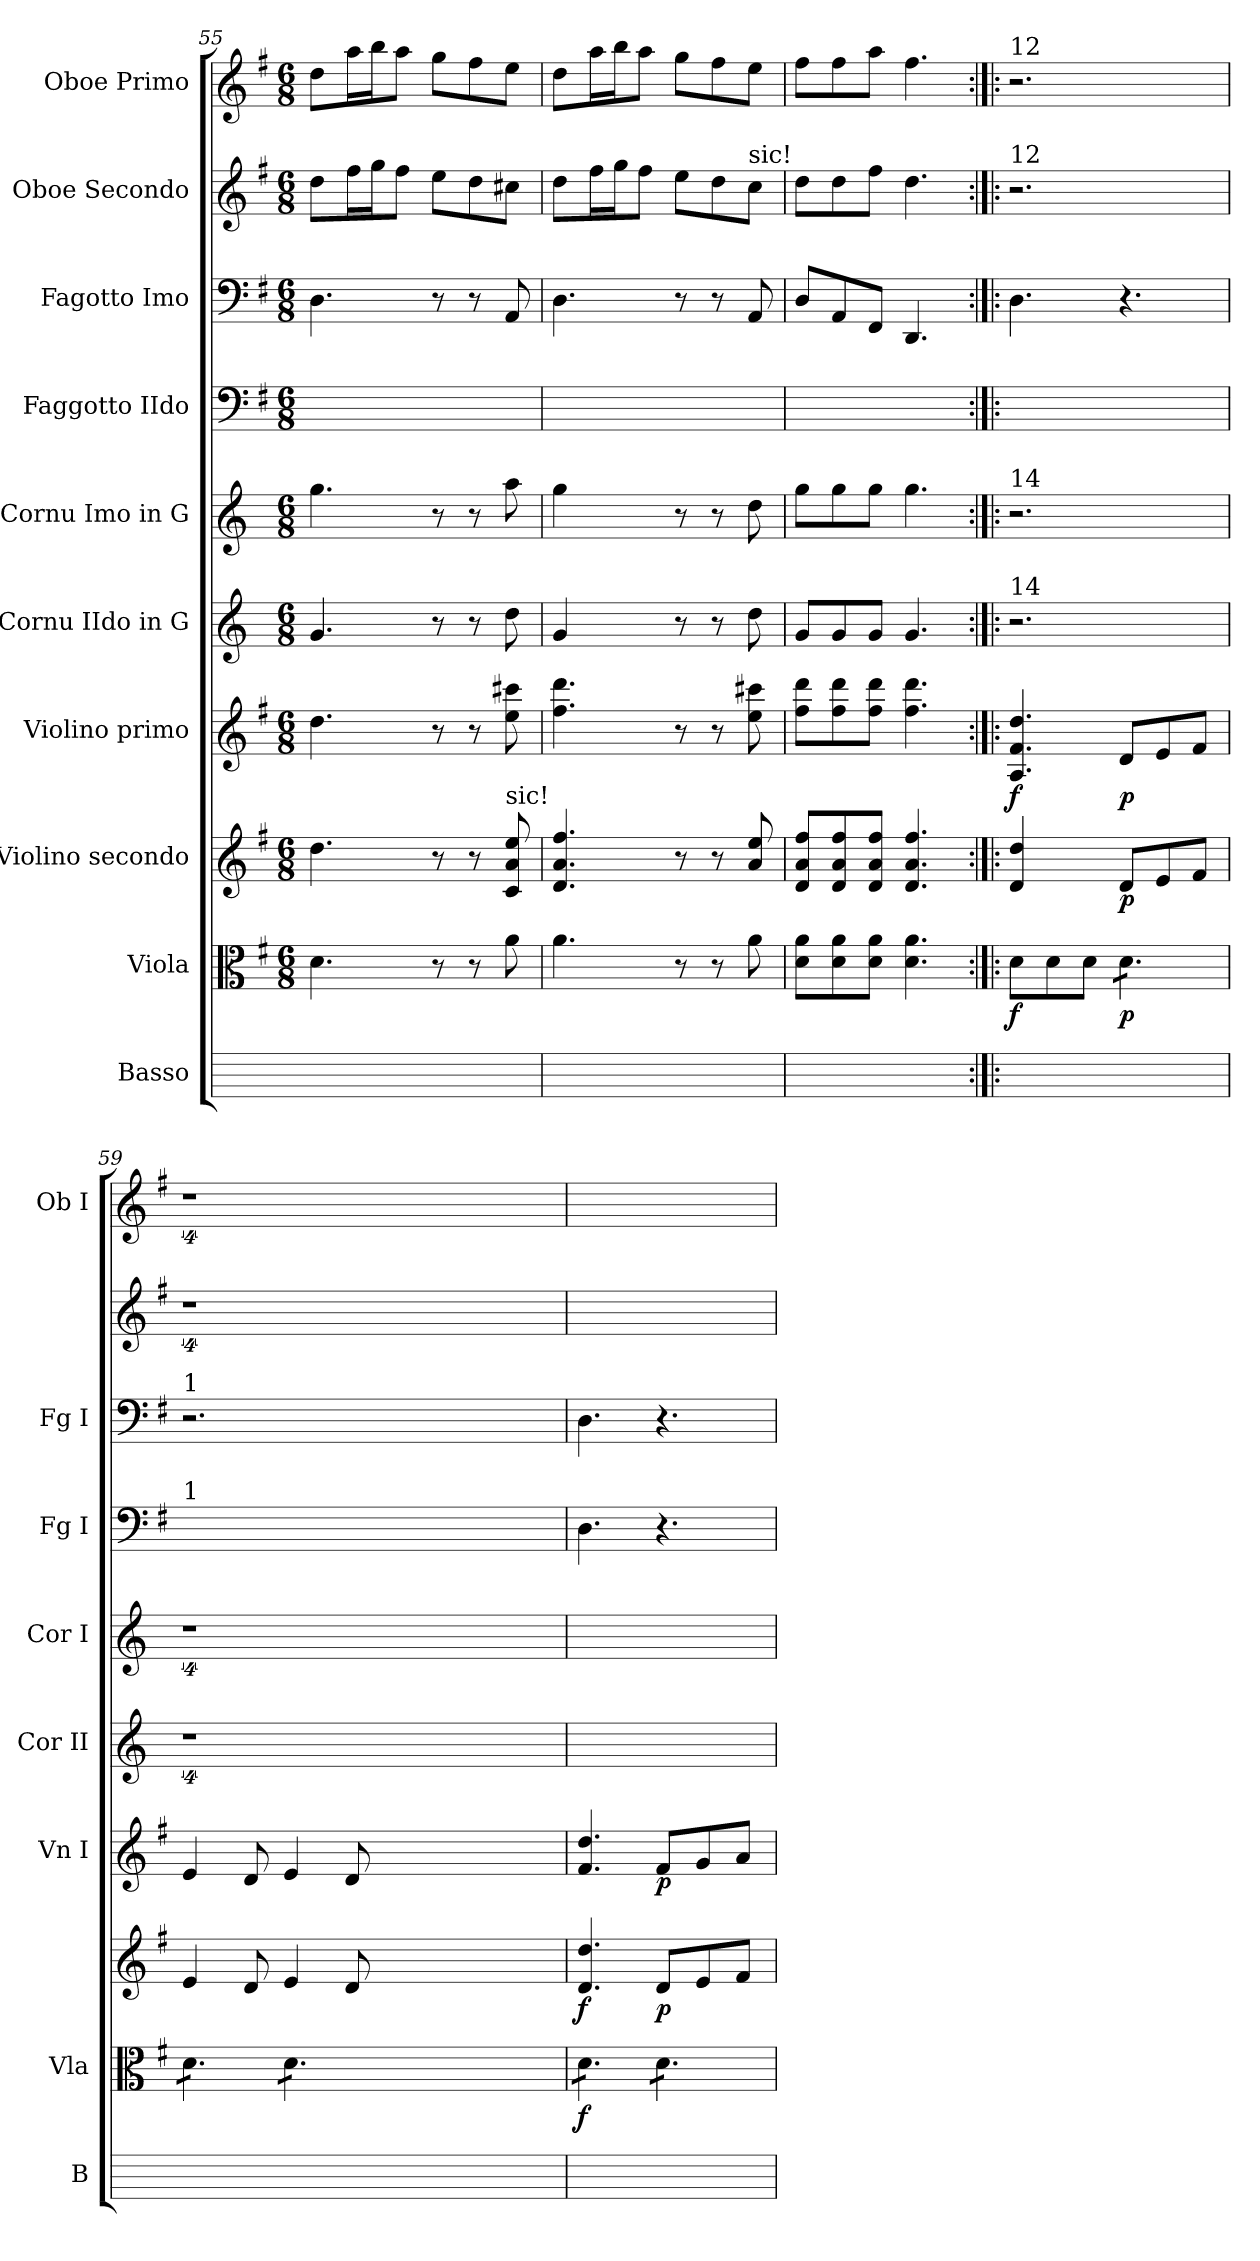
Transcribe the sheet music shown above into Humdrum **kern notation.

**kern	**kern	**dynam	**kern	**dynam	**kern	**dynam	**kern	**kern	**kern	**kern	**kern	**kern
*part10	*part9	*part9	*part8	*part8	*part7	*part7	*part6	*part5	*part4	*part3	*part2	*part1
*staff10	*staff9	*staff9	*staff8	*staff8	*staff7	*staff7	*staff6	*staff5	*staff4	*staff3	*staff2	*staff1
*I"Basso	*I"Viola	*	*I"Violino secondo	*	*I"Violino primo	*	*I"Cornu IIdo in G	*I"Cornu Imo in G	*I"Faggotto IIdo	*I"Fagotto Imo	*I"Oboe Secondo	*I"Oboe Primo
*I'B	*I'Vla	*	*	*	*I'Vn I	*	*I'Cor II	*I'Cor I	*I'Fg I	*I'Fg I	*	*I'Ob I
*	*clefC3	*	*clefG2	*	*clefG2	*	*clefG2	*clefG2	*clefF4	*clefF4	*clefG2	*clefG2
*	*	*	*	*	*	*	*ITrd3c5	*ITrd3c5	*	*	*	*
*	*k[f#]	*	*k[f#]	*	*k[f#]	*	*k[f#]	*k[f#]	*k[f#]	*k[f#]	*k[f#]	*k[f#]
*	*G:	*	*G:	*	*G:	*	*	*	*G:	*G:	*G:	*G:
*	*M6/8	*	*M6/8	*	*M6/8	*	*M6/8	*M6/8	*M6/8	*M6/8	*M6/8	*M6/8
=55	=55	=55	=55	=55	=55	=55	=55	=55	=55	=55	=55	=55
2.ryy	4.d\	.	4.dd\	.	4.dd\	.	4.d/	4.dd\	4.D\yy	4.D\	8dd\L	8dd\L
.	.	.	.	.	.	.	.	.	.	.	16ff#\L	16aa\L
.	.	.	.	.	.	.	.	.	.	.	16gg\J	16bb\J
.	.	.	.	.	.	.	.	.	.	.	8ff#\J	8aa\J
.	8r	.	8r	.	8r	.	8r	8r	8ryy	8r	8ee\L	8gg\L
.	8r	.	8r	.	8r	.	8r	8r	8ryy	8r	8dd\	8ff#\
!	!	!	!LO:TX:a:t=sic!	!	!	!	!	!	!	!	!	!
.	8a\	.	8c/ 8a/ 8ee/	.	8ee\ 8ccc#X\	.	8a\	8ee\	8AA/yy	8AA/	8cc#X\J	8ee\J
=56	=56	=56	=56	=56	=56	=56	=56	=56	=56	=56	=56	=56
!	!	!	!	!	!	!	!LO:N:vis=4	!LO:N:vis=4	!	!	!	!
2.ryy	4.a\	.	4.d/ 4.a/ 4.ff#/	.	4.ff#\ 4.ddd\	.	4.d/	4.dd\	4.D\yy	4.D\	8dd\L	8dd\L
.	.	.	.	.	.	.	.	.	.	.	16ff#\L	16aa\L
.	.	.	.	.	.	.	.	.	.	.	16gg\J	16bb\J
.	.	.	.	.	.	.	.	.	.	.	8ff#\J	8aa\J
.	8r	.	8r	.	8r	.	8r	8r	8ryy	8r	8ee\L	8gg\L
.	8r	.	8r	.	8r	.	8r	8r	8ryy	8r	8dd\	8ff#\
!	!	!	!	!	!	!	!	!	!	!	!LO:TX:a:t=sic!	!
.	8a\	.	8a/ 8ee/	.	8ee\ 8ccc#X\	.	8a\	8a\	8AA/yy	8AA/	8cc\J	8ee\J
=57	=57	=57	=57	=57	=57	=57	=57	=57	=57	=57	=57	=57
2.ryy	8d\ 8a\L	.	8d/ 8a/ 8ff#/L	.	8ff#\ 8ddd\L	.	8d/L	8dd\L	8D/Lyy	8D/L	8dd\L	8ff#\L
.	8d\ 8a\	.	8d/ 8a/ 8ff#/	.	8ff#\ 8ddd\	.	8d/	8dd\	8AA/yy	8AA/	8dd\	8ff#\
.	8d\ 8a\J	.	8d/ 8a/ 8ff#/J	.	8ff#\ 8ddd\J	.	8d/J	8dd\J	8FF#/Jyy	8FF#/J	8ff#\J	8aa\J
.	4.d\ 4.a\	.	4.d/ 4.a/ 4.ff#/	.	4.ff#\ 4.ddd\	.	4.d/	4.dd\	4.DD/yy	4.DD/	4.dd\	4.ff#\
=58:|!|:	=58:|!|:	=58:|!|:	=58:|!|:	=58:|!|:	=58:|!|:	=58:|!|:	=58:|!|:	=58:|!|:	=58:|!|:	=58:|!|:	=58:|!|:	=58:|!|:
!	!	!	!	!	!	!	!	!	!	!	!	!LO:TX:a:t=12
!	!	!	!	!	!	!	!	!	!	!	!LO:TX:a:t=12	!
!	!	!	!	!	!	!	!	!LO:TX:a:t=14	!	!	!	!
!	!	!	!	!	!	!	!LO:TX:a:t=14	!	!	!	!	!
!	!	!	!LO:N:vis=4	!	!	!	!	!	!	!	!	!
2.ryy	8d\L	f	4.d/ 4.dd/	for	4.A/ 4.f#/ 4.dd/	f	2.r	2.r	4.D\yy	4.D\	2.r	2.r
.	8d\	.	.	.	.	.	.	.	.	.	.	.
.	8d\J	.	.	.	.	.	.	.	.	.	.	.
*	*tremolo	*	*	*	*	*	*	*	*	*	*	*
.	8d\L	p	8d/L	p	8d/L	p	.	.	4.ryy	4.r	.	.
.	8d\	.	8e/	.	8e/	.	.	.	.	.	.	.
.	8d\J	.	8f#/J	.	8f#/J	.	.	.	.	.	.	.
=59	=59	=59	=59	=59	=59	=59	=59	=59	=59	=59	=59	=59
!	!	!	!	!	!	!	!	!	!	!LO:TX:a:t=1	!	!
!	!	!	!	!	!	!	!	!	!LO:TX:a:t=1	!	!	!
2.ryy	8d\L	.	4e/	.	4e/	.	4%9r	4%9r	2.ryy	2.r	4%9r	4%9r
.	8d\	.	.	.	.	.	.	.	.	.	.	.
.	8d\J	.	8d/	.	8d/	.	.	.	.	.	.	.
.	8d\L	.	4e/	.	4e/	.	.	.	.	.	.	.
.	8d\	.	.	.	.	.	.	.	.	.	.	.
.	8d\J	.	8d/	.	8d/	.	.	.	.	.	.	.
1.ryy	1.ryy	.	1.ryy	.	1.ryy	.	.	.	1.ryy	1.ryy	.	.
=60	=60	=60	=60	=60	=60	=60	=60	=60	=60	=60	=60	=60
2.ryy	8d\L	f	4.d/ 4.dd/	f	4.f#/ 4.dd/	fr	2.ryy	2.ryy	4.D\	4.D\	2.ryy	2.ryy
.	8d\	.	.	.	.	.	.	.	.	.	.	.
.	8d\J	.	.	.	.	.	.	.	.	.	.	.
.	8d\L	.	8d/L	p	8f#/L	p	.	.	4.r	4.r	.	.
.	8d\	.	8e/	.	8g/	.	.	.	.	.	.	.
.	8d\J	.	8f#/J	.	8a/J	.	.	.	.	.	.	.
*	*Xtremolo	*	*	*	*	*	*	*	*	*	*	*
=	=	=	=	=	=	=	=	=	=	=	=	=
*-	*-	*-	*-	*-	*-	*-	*-	*-	*-	*-	*-	*-
